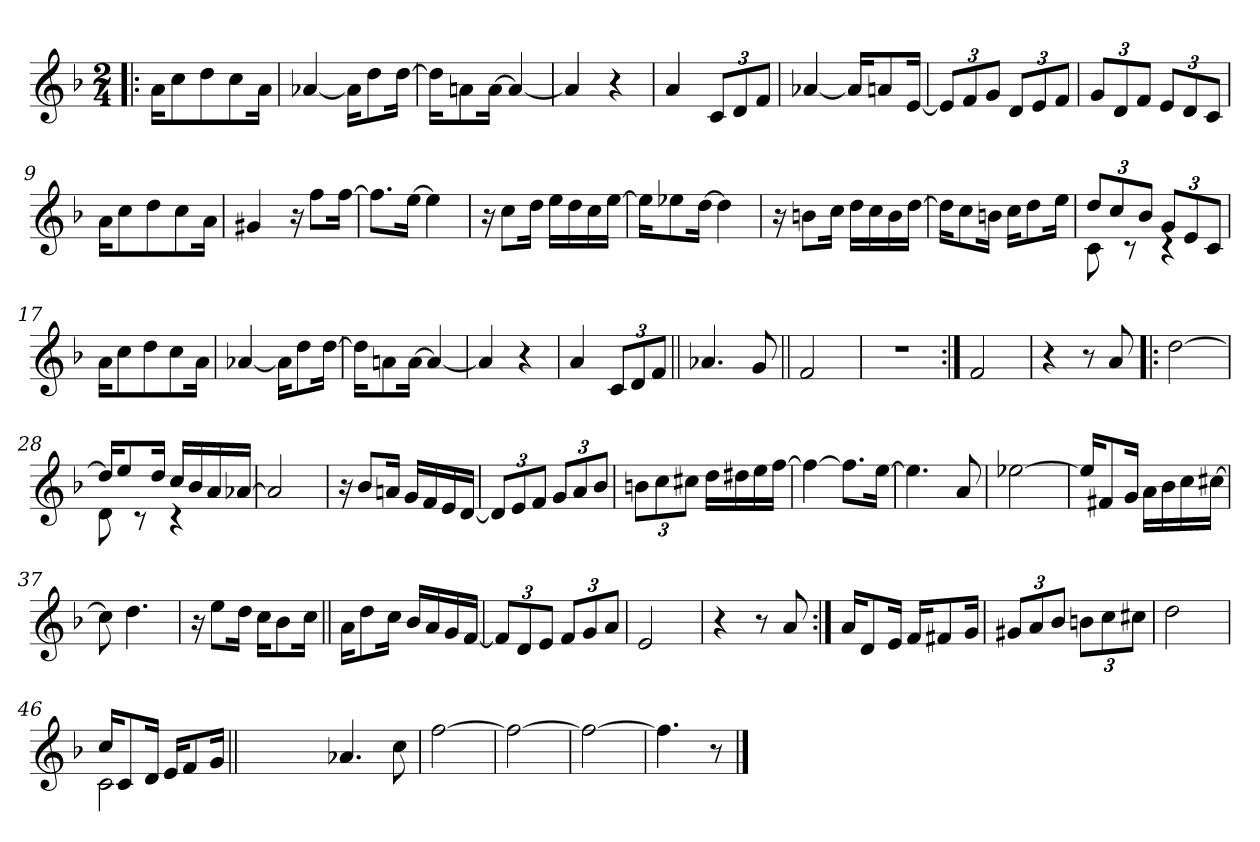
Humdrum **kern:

**kern
*part1
*staff1
*clefG2
*k[b-]
*F:
*M2/4
=1!|:
16a\KL
8cc\
8dd\
8cc\
16a\Jk
=2
[4a-X/
16a-\KL]
8dd\
[16dd\Jk
=3
16dd\KL]
8an\
[>16a\Jk
4a/_
=4
4a/]
4r
=5
4a/
*Xbrackettup
12c/L
12d/
12f/J
!!LO:LB:g=z
=6
[4a-X/
16a-/KL]
8an/
[16e/Jk
=7
12e/L]
12f/
12g/J
12d/L
12e/
12f/J
=8
12g/L
12d/
12f/J
12e/L
12d/
12c/J
=9
16a\KL
8cc\
8dd\
8cc\
16a\Jk
=10
4g#X/
16r
8ff\L
[16ff\Jk
!!LO:LB:g=z
=11
8.ff\L]
[16ee\Jk
4ee\]
=12
16r
8cc\L
16dd\Jk
16ee\LL
16dd\
16cc\
[16ee\JJ
=13
16ee\KL]
8ee-X\
[16dd\Jk
4dd\]
=14
16r
8bn\L
16cc\Jk
16dd\LL
16cc\
16b\
[16dd\JJ
=15
16dd\KL]
8cc\
16bn\Jk
16cc\KL
8dd\
16ee\Jk
!!LO:LB:g=z
=16
*^
12dd/L	8c\
12cc/	.
.	8rc
12b-/J	.
12g/L	4rc
12e/	.
12c/J	.
*v	*v
=17
16a\KL
8cc\
8dd\
8cc\
16a\Jk
=18
[4a-X/
16a-\KL]
8dd\
[16dd\Jk
=19
16dd\KL]
8an\
[16a\Jk
4a/_
=20
4a/]
4r
=21
4a/
12c/L
12d/
12f/J
!!LO:LB:g=z
=22||
4.a-X/
8g/
=23||
2f/
=24
2r
=25:|!
2f/
=26
4r
8r
8a/
!!LO:LB:g=z
=27!|:
[2dd\
=28
*^
16dd/KL]	8d\
8ee/	.
.	8rc
16dd/Jk	.
16cc/LL	4rc
16b-/	.
16a/	.
[>16a-X/JJ	.
*v	*v
=29
2a-/]
=30
16r
8b-/L
16an/Jk
16g/LL
16f/
16e/
[16d/JJ
=31
12d/L]
12e/
12f/J
12g/L
12a/
12b-/J
!!LO:LB:g=z
=32
12bn\L
12cc\
12cc#X\J
16dd\LL
16dd#X\
16ee\
[16ff\JJ
=33
4ff\_
8.ff\L]
[16ee\Jk
=34
4.ee\]
8a/
=35
[2ee-X\
=36
16ee-/KL]
8f#X/
16g/Jk
16a\LL
16b-\
16cc\
[16cc#X\JJ
=37
8cc#\]
4.dd\
!!LO:LB:g=z
=38
16r
8ee\L
16dd\Jk
16cc\KL
8b-\
16cc\Jk
=39||
16a\KL
8dd\
16cc\Jk
16b-/LL
16a/
16g/
[16f/JJ
=40
12f/L]
12d/
12e/J
12f/L
12g/
12a/J
=41
2e/
=42
4r
8r
8a/
!!LO:LB:g=z
=43:|!
16a/KL
8d/
16e/Jk
16f/KL
8f#X/
16g/Jk
=44
12g#X/L
12a/
12b-/J
12bn\L
12cc\
12cc#X\J
=45
2dd\
=46
*^
16cc/KL	2c\
8c/	.
16d/Jk	.
16e/KL	.
8f/	.
16g/Jk	.
*v	*v
=46X1||
*stria0
2ryy
!!LO:LB:g=z
=47-
*stria5
4.a-X/
8cc\
=48
[2ff\
=49
2ff\_
=50
2ff\_
=51
4.ff\]
8r
==
*-
